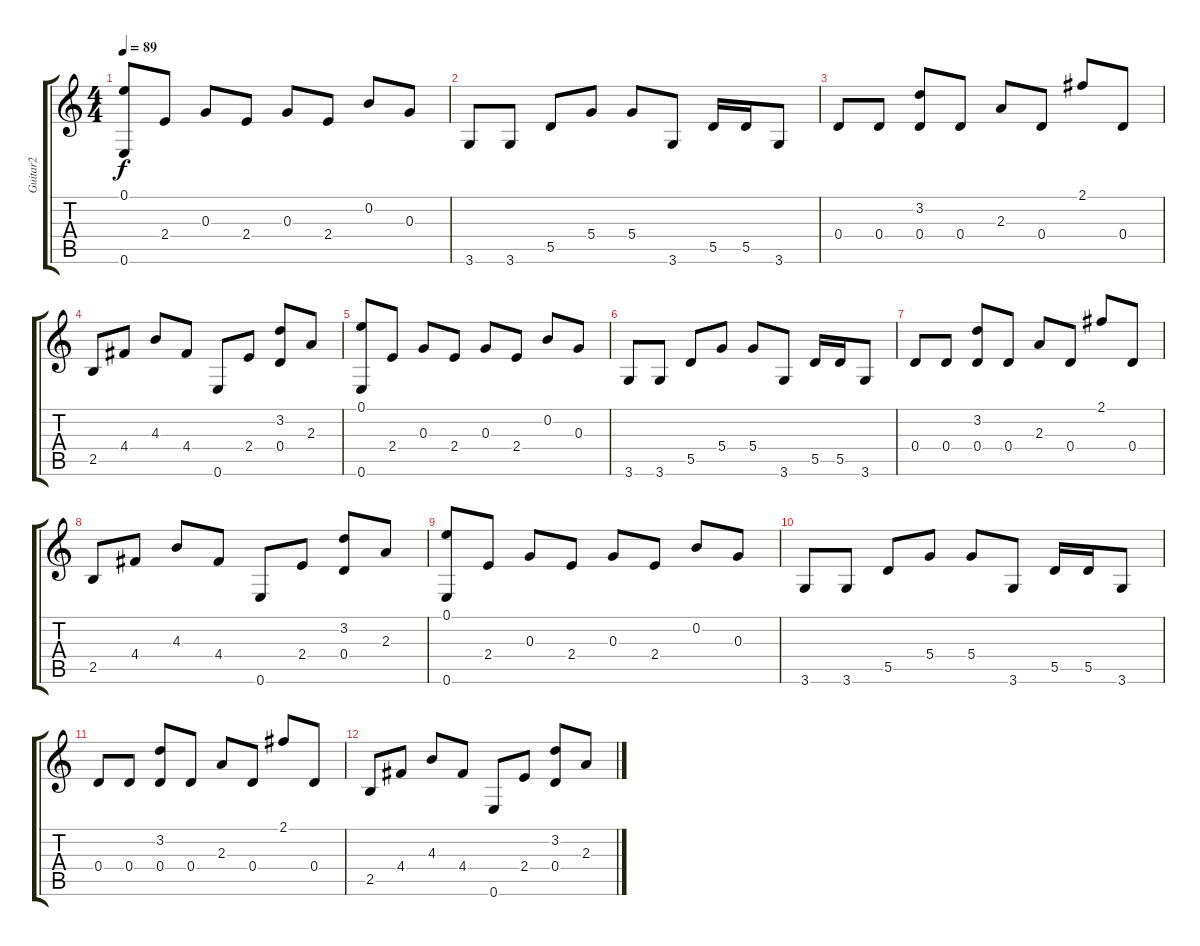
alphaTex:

\track ("Guitar2" "Guitar2") {instrument acousticguitarsteel}
\staff {score tabs}
\tuning (E4 B3 G3 D3 A2 E2) {hide}
\ts (4 4)
\tempo 89
\clef g2
\ks c
(0.1 0.6).8{dy f} 2.4.8 0.3.8 2.4.8 0.3.8 2.4.8 0.2.8 0.3.8 |
3.6.8 3.6.8 5.5.8 5.4.8 5.4.8 3.6.8 5.5.16 5.5.16 3.6.8 |
0.4.8 0.4.8 (3.2 0.4).8 0.4.8 2.3.8 0.4.8 2.1.8 0.4.8 |
2.5.8 4.4.8 4.3.8 4.4.8 0.6.8 2.4.8 (3.2 0.4).8 2.3.8 |
(0.1 0.6).8 2.4.8 0.3.8 2.4.8 0.3.8 2.4.8 0.2.8 0.3.8 |
3.6.8 3.6.8 5.5.8 5.4.8 5.4.8 3.6.8 5.5.16 5.5.16 3.6.8 |
0.4.8 0.4.8 (3.2 0.4).8 0.4.8 2.3.8 0.4.8 2.1.8 0.4.8 |
2.5.8 4.4.8 4.3.8 4.4.8 0.6.8 2.4.8 (3.2 0.4).8 2.3.8 |
(0.1 0.6).8 2.4.8 0.3.8 2.4.8 0.3.8 2.4.8 0.2.8 0.3.8 |
3.6.8 3.6.8 5.5.8 5.4.8 5.4.8 3.6.8 5.5.16 5.5.16 3.6.8 |
0.4.8 0.4.8 (3.2 0.4).8 0.4.8 2.3.8 0.4.8 2.1.8 0.4.8 |
2.5.8 4.4.8 4.3.8 4.4.8 0.6.8 2.4.8 (3.2 0.4).8 2.3.8
